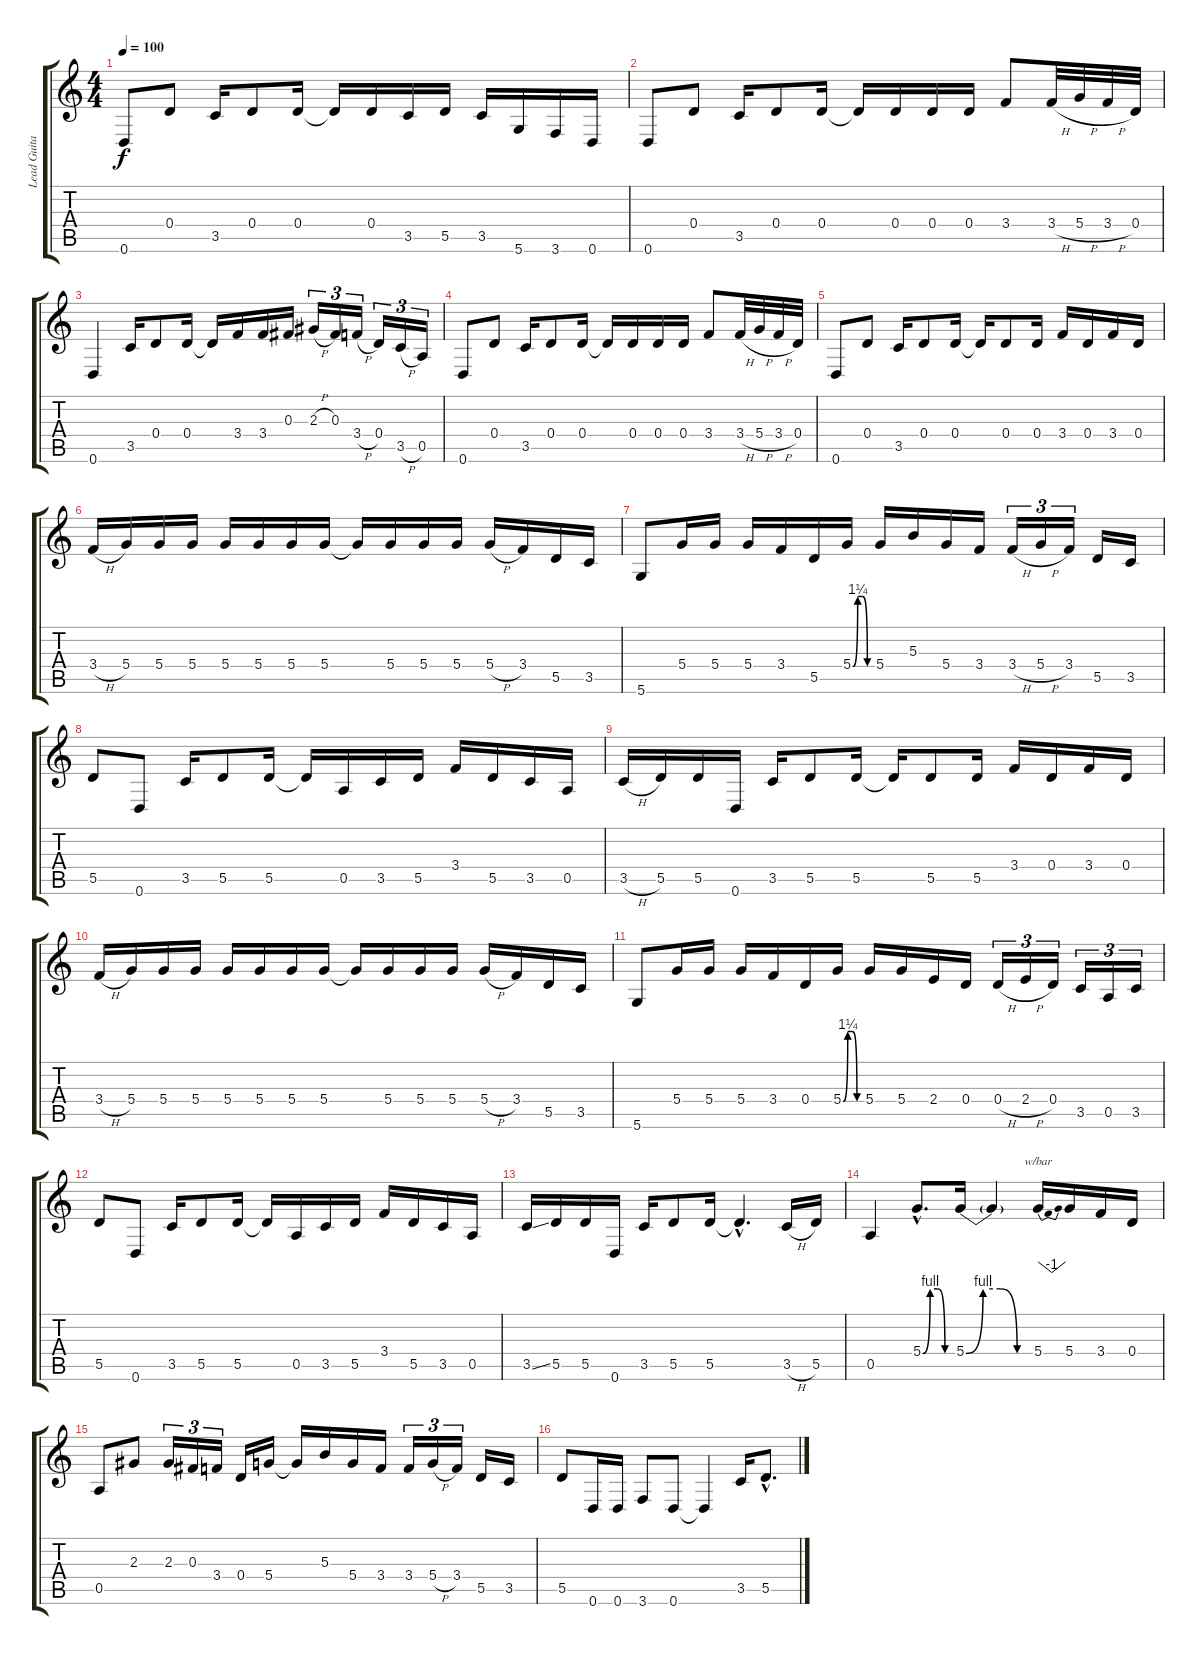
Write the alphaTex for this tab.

\track ("Lead Guitar" "Lead Guita") {instrument overdrivenguitar}
\staff {score tabs}
\tuning (D4 A3 Gb3 D3 A2 D2) {hide}
\ts (4 4)
\tempo 100
\clef g2
\ks c
0.6.8{dy f} 0.4.8 3.5.16 0.4.8 0.4.16 0.4{t}.16 0.4.16 3.5.16 5.5.16 3.5.16 5.6.16 3.6.16 0.6.16 |
0.6.8 0.4.8 3.5.16 0.4.8 0.4.16 0.4{t}.16 0.4.16 0.4.16 0.4.16 3.4.8 3.4{h}.32 5.4{h}.32 3.4{h}.32 0.4.32 |
0.6.4 3.5.16 0.4.8 0.4.16 0.4{t}.16 3.4.16 3.4.16 0.3.16 2.3{h}.16{tu (3 2)} 0.3.16{tu (3 2)} 3.4{h}.16{tu (3 2)} 0.4.16{tu (3 2)} 3.5{h}.16{tu (3 2)} 0.5.16{tu (3 2)} |
0.6.8 0.4.8 3.5.16 0.4.8 0.4.16 0.4{t}.16 0.4.16 0.4.16 0.4.16 3.4.8 3.4{h}.32 5.4{h}.32 3.4{h}.32 0.4.32 |
0.6.8 0.4.8 3.5.16 0.4.8 0.4.16 0.4{t}.16 0.4.8 0.4.16 3.4.16 0.4.16 3.4.16 0.4.16 |
3.4{h}.16 5.4.16 5.4.16 5.4.16 5.4.16 5.4.16 5.4.16 5.4.16 5.4{t}.16 5.4.16 5.4.16 5.4.16 5.4{h}.16 3.4.16 5.5.16 3.5.16 |
5.6.8 5.4.16 5.4.16 5.4.16 3.4.16 5.5.16 5.4{be (custom 0 0 15 5 30 5 45 0 60 0)}.16 5.4.16 5.3.16 5.4.16 3.4.16 3.4{h}.16{tu (3 2)} 5.4{h}.16{tu (3 2)} 3.4.16{tu (3 2)} 5.5.16 3.5.16 |
5.5.8 0.6.8 3.5.16 5.5.8 5.5.16 5.5{t}.16 0.5.16 3.5.16 5.5.16 3.4.16 5.5.16 3.5.16 0.5.16 |
3.5{h}.16 5.5.16 5.5.16 0.6.16 3.5.16 5.5.8 5.5.16 5.5{t}.16 5.5.8 5.5.16 3.4.16 0.4.16 3.4.16 0.4.16 |
3.4{h}.16 5.4.16 5.4.16 5.4.16 5.4.16 5.4.16 5.4.16 5.4.16 5.4{t}.16 5.4.16 5.4.16 5.4.16 5.4{h}.16 3.4.16 5.5.16 3.5.16 |
5.6.8 5.4.16 5.4.16 5.4.16 3.4.16 0.4.16 5.4{be (custom 0 0 15 5 30 5 45 0 60 0)}.16 5.4.16 5.4.16 2.4.16 0.4.16 0.4{h}.16{tu (3 2)} 2.4{h}.16{tu (3 2)} 0.4.16{tu (3 2)} 3.5.16{tu (3 2)} 0.5.16{tu (3 2)} 3.5.16{tu (3 2)} |
5.5.8 0.6.8 3.5.16 5.5.8 5.5.16 5.5{t}.16 0.5.16 3.5.16 5.5.16 3.4.16 5.5.16 3.5.16 0.5.16 |
3.5{ss}.16 5.5.16 5.5.16 0.6.16 3.5.16 5.5.8 5.5.16 5.5{hac t}.4{d} 3.5{h}.16 5.5.16 |
0.5.4 5.4{be (custom 0 0 15 4 30 4 45 0 60 0) hac}.8{d} 5.4{be (custom 0 0 15 4 30 4 45 0 60 0)}.16 5.4{t}.4 5.4.16{tbe (dip default 0 0 30 -4 60 0)} 5.4.16 3.4.16 0.4.16 |
0.5.8 2.3.8 2.3.16{tu (3 2)} 0.3.16{tu (3 2)} 3.4.16{tu (3 2)} 0.4.16 5.4.16 5.4{t}.16 5.3.16 5.4.16 3.4.16 3.4.16{tu (3 2)} 5.4{h}.16{tu (3 2)} 3.4.16{tu (3 2)} 5.5.16 3.5.16 |
5.5.8 0.6.16 0.6.16 3.6.8 0.6.8 0.6{t}.4 3.5.16 5.5{hac}.8{d}
